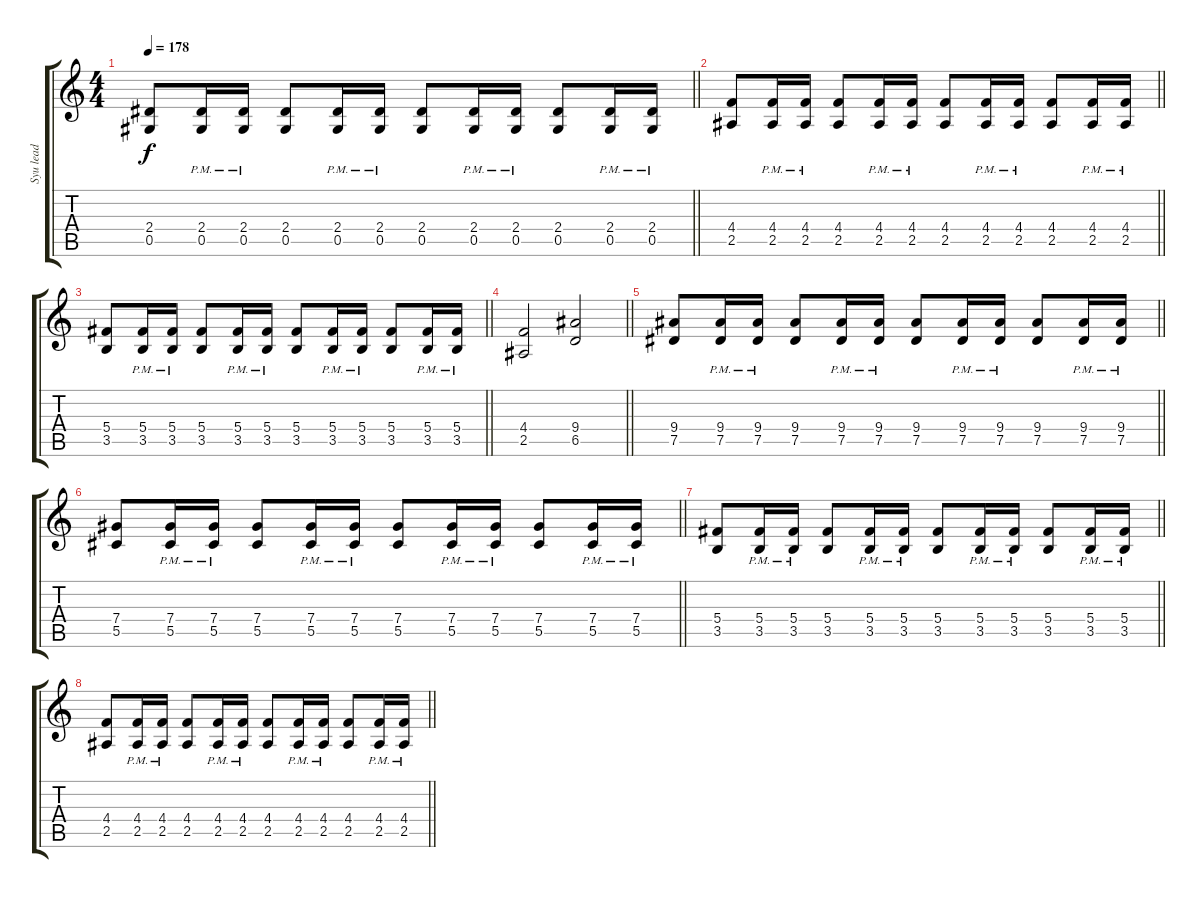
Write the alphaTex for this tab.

\track ("Syu lead" "Syu lead") {instrument overdrivenguitar}
\staff {score tabs}
\tuning (Eb4 Bb3 Gb3 Db3 Ab2 Eb2) {hide}
\ts (4 4)
\tempo 178
\clef g2
\barLineRight lightlight
\ks c
(2.4 0.5).8{dy f} (2.4{pm} 0.5{pm}).16 (2.4{pm} 0.5{pm}).16 (2.4 0.5).8 (2.4{pm} 0.5{pm}).16 (2.4{pm} 0.5{pm}).16 (2.4 0.5).8 (2.4{pm} 0.5{pm}).16 (2.4{pm} 0.5{pm}).16 (2.4 0.5).8 (2.4{pm} 0.5{pm}).16 (2.4{pm} 0.5{pm}).16 |
\barLineRight lightlight
(4.4 2.5).8 (4.4{pm} 2.5{pm}).16 (4.4{pm} 2.5{pm}).16 (4.4 2.5).8 (4.4{pm} 2.5{pm}).16 (4.4{pm} 2.5{pm}).16 (4.4 2.5).8 (4.4{pm} 2.5{pm}).16 (4.4{pm} 2.5{pm}).16 (4.4 2.5).8 (4.4{pm} 2.5{pm}).16 (4.4{pm} 2.5{pm}).16 |
\barLineRight lightlight
(5.4 3.5).8 (5.4{pm} 3.5{pm}).16 (5.4{pm} 3.5{pm}).16 (5.4 3.5).8 (5.4{pm} 3.5{pm}).16 (5.4{pm} 3.5{pm}).16 (5.4 3.5).8 (5.4{pm} 3.5{pm}).16 (5.4{pm} 3.5{pm}).16 (5.4 3.5).8 (5.4{pm} 3.5{pm}).16 (5.4{pm} 3.5{pm}).16 |
\barLineRight lightlight
(4.4 2.5).2 (9.4 6.5).2 |
\barLineRight lightlight
(9.4 7.5).8 (9.4{pm} 7.5{pm}).16 (9.4{pm} 7.5{pm}).16 (9.4 7.5).8 (9.4{pm} 7.5{pm}).16 (9.4{pm} 7.5{pm}).16 (9.4 7.5).8 (9.4{pm} 7.5{pm}).16 (9.4{pm} 7.5{pm}).16 (9.4 7.5).8 (9.4{pm} 7.5{pm}).16 (9.4{pm} 7.5{pm}).16 |
\barLineRight lightlight
(7.4 5.5).8 (7.4{pm} 5.5{pm}).16 (7.4{pm} 5.5{pm}).16 (7.4 5.5).8 (7.4{pm} 5.5{pm}).16 (7.4{pm} 5.5{pm}).16 (7.4 5.5).8 (7.4{pm} 5.5{pm}).16 (7.4{pm} 5.5{pm}).16 (7.4 5.5).8 (7.4{pm} 5.5{pm}).16 (7.4{pm} 5.5{pm}).16 |
\barLineRight lightlight
(5.4 3.5).8 (5.4{pm} 3.5{pm}).16 (5.4{pm} 3.5{pm}).16 (5.4 3.5).8 (5.4{pm} 3.5{pm}).16 (5.4{pm} 3.5{pm}).16 (5.4 3.5).8 (5.4{pm} 3.5{pm}).16 (5.4{pm} 3.5{pm}).16 (5.4 3.5).8 (5.4{pm} 3.5{pm}).16 (5.4{pm} 3.5{pm}).16 |
\barLineRight lightlight
(4.4 2.5).8 (4.4{pm} 2.5{pm}).16 (4.4{pm} 2.5{pm}).16 (4.4 2.5).8 (4.4{pm} 2.5{pm}).16 (4.4{pm} 2.5{pm}).16 (4.4 2.5).8 (4.4{pm} 2.5{pm}).16 (4.4{pm} 2.5{pm}).16 (4.4 2.5).8 (4.4{pm} 2.5{pm}).16 (4.4{pm} 2.5{pm}).16
